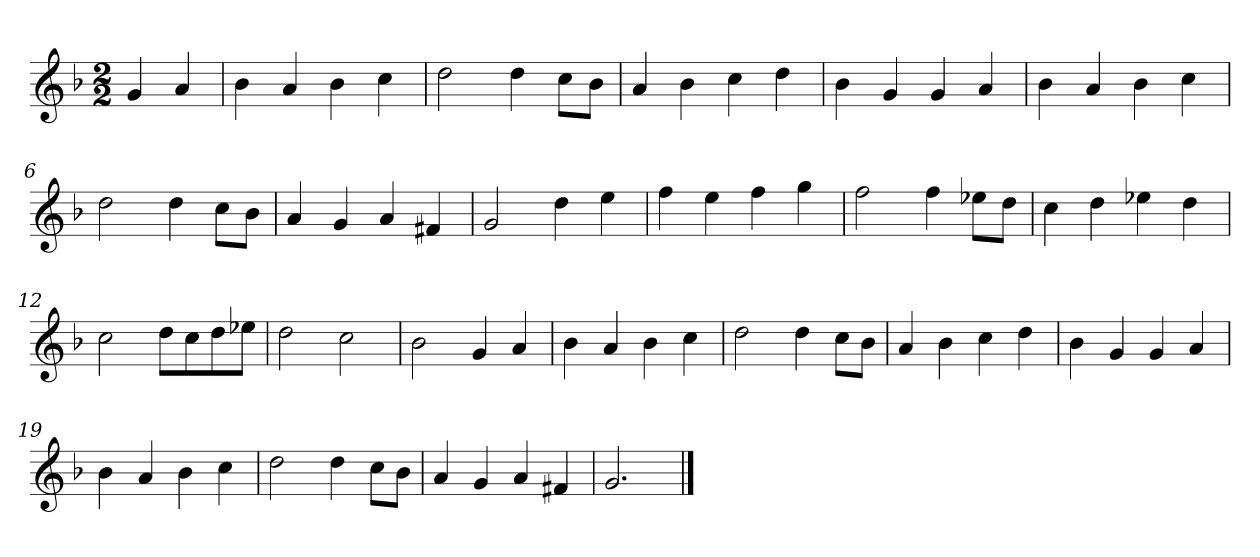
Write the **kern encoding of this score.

**kern
*part1
*staff1
*k[b-]
*M2/2
*MM120
=
4g
4a
=1
4b-
4a
4b-
4cc
=2
2dd
4dd
8ccL
8b-J
=3
4a
4b-
4cc
4dd
=4
4b-
4g
4g
4a
=5
4b-
4a
4b-
4cc
=6
2dd
4dd
8ccL
8b-J
=7
4a
4g
4a
4f#X
=8
2g
4dd
4ee
=9
4ff
4ee
4ff
4gg
=10
2ff
4ff
8ee-XL
8ddJ
=11
4cc
4dd
4ee-X
4dd
=12
2cc
8ddL
8cc
8dd
8ee-XJ
=13
2dd
2cc
=14
2b-
4g
4a
=15
4b-
4a
4b-
4cc
=16
2dd
4dd
8ccL
8b-J
=17
4a
4b-
4cc
4dd
=18
4b-
4g
4g
4a
=19
4b-
4a
4b-
4cc
=20
2dd
4dd
8ccL
8b-J
=21
4a
4g
4a
4f#X
=22
2.g
==
*-
